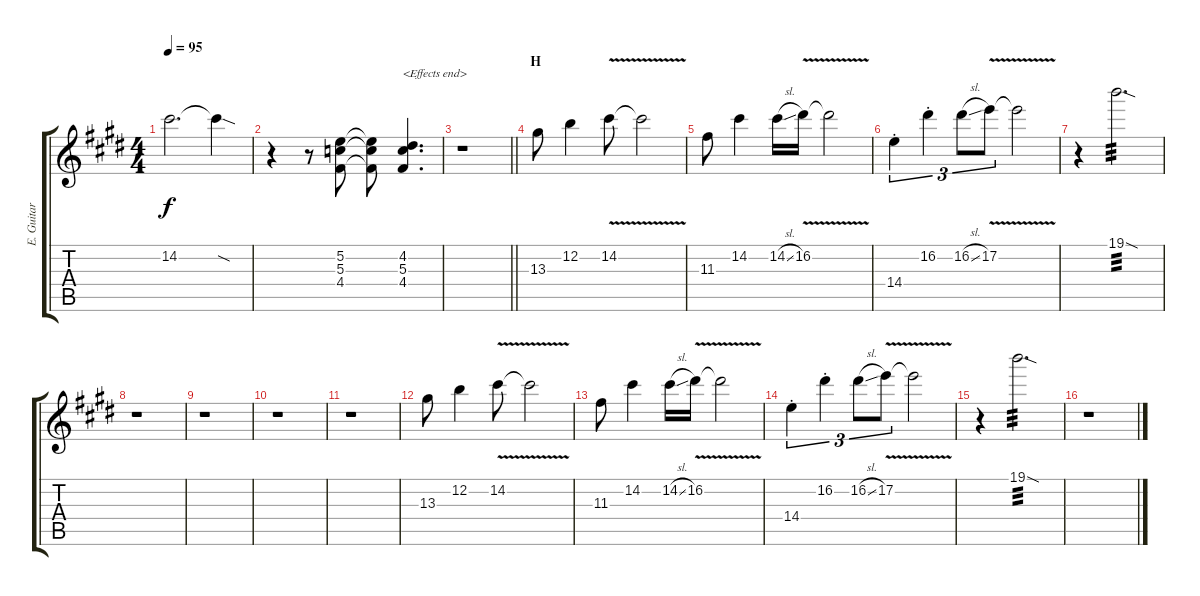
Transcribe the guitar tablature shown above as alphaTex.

\track ("E. Guitar III" "E. Guitar ") {instrument overdrivenguitar}
\staff {score tabs}
\tuning (E4 B3 G3 D3 A2 E2) {hide}
\ts (4 4)
\tempo 95
\clef g2
\ks e
14.2.2{d dy f} 14.2{sod t}.4 |
r.4 r.8 (5.2 5.3 4.4).8 (5.2{t} 5.3{t} 4.4{t}).8 (4.2 5.3 4.4).4{d txt "<Effects end>"} |
\barLineRight lightlight
r.1 |
\section ("" "H")
13.3.8 12.2.4 14.2{v}.8 14.2{t}.2 |
11.3.8 14.2.4 14.2{sl}.16 16.2{v}.16 16.2{t}.2 |
14.4{st}.4{tu (3 2)} 16.2{st}.4{tu (3 2)} 16.2{sl}.8{tu (3 2)} 17.2{v}.8{tu (3 2)} 17.2{t}.2 |
r.4 19.1{sod}.2{d tp 3} |
r.1 |
r.1 |
r.1 |
r.1 |
13.3.8 12.2.4 14.2{v}.8 14.2{t}.2 |
11.3.8 14.2.4 14.2{sl}.16 16.2{v}.16 16.2{t}.2 |
14.4{st}.4{tu (3 2)} 16.2{st}.4{tu (3 2)} 16.2{sl}.8{tu (3 2)} 17.2{v}.8{tu (3 2)} 17.2{t}.2 |
r.4 19.1{sod}.2{d tp 3} |
r.1
